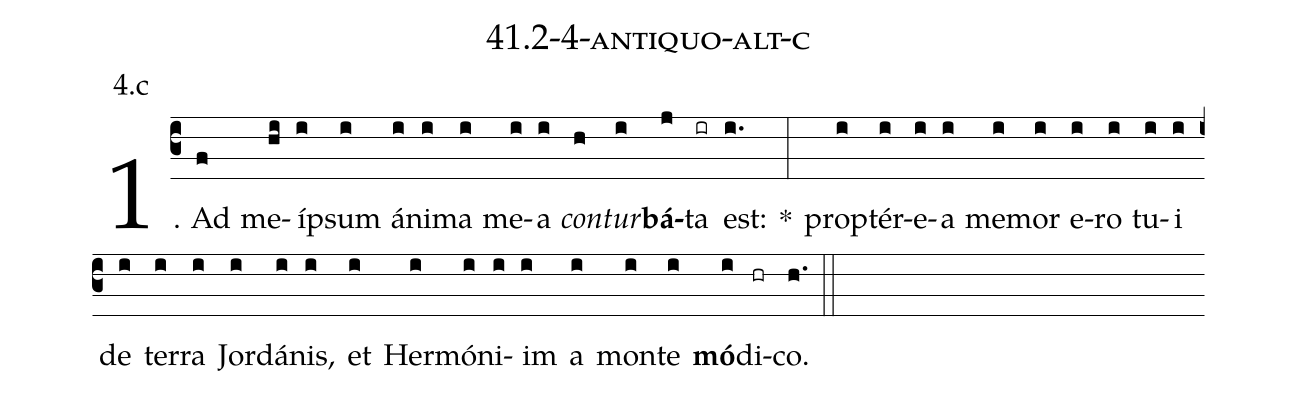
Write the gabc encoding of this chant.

name: 41.2-4-antiquo-alt-c;
annotation: 4.c;
%%
(c3)1. Ad(f) me(hi)íp(i)sum(i) á(i)ni(i)ma(i) me(i)a(i) <i>con</i>(h)<i>tur</i>(i)<b>bá</b>(j)ta(ir) est:(i.) *(:) prop(i)tér(i)e(i)a(i) me(i)mor(i) e(i)ro(i) tu(i)i(i) de(i) ter(i)ra(i) Jor(i)dá(i)nis,(i) et(i) Her(i)mó(i)ni(i)im(i) a(i) mon(i)te(i) <b>mó</b>(i)di(hr)co.(h.) (::)


%E(i) u(i) o(i) u(i) a(i) e.(h.) (::)
